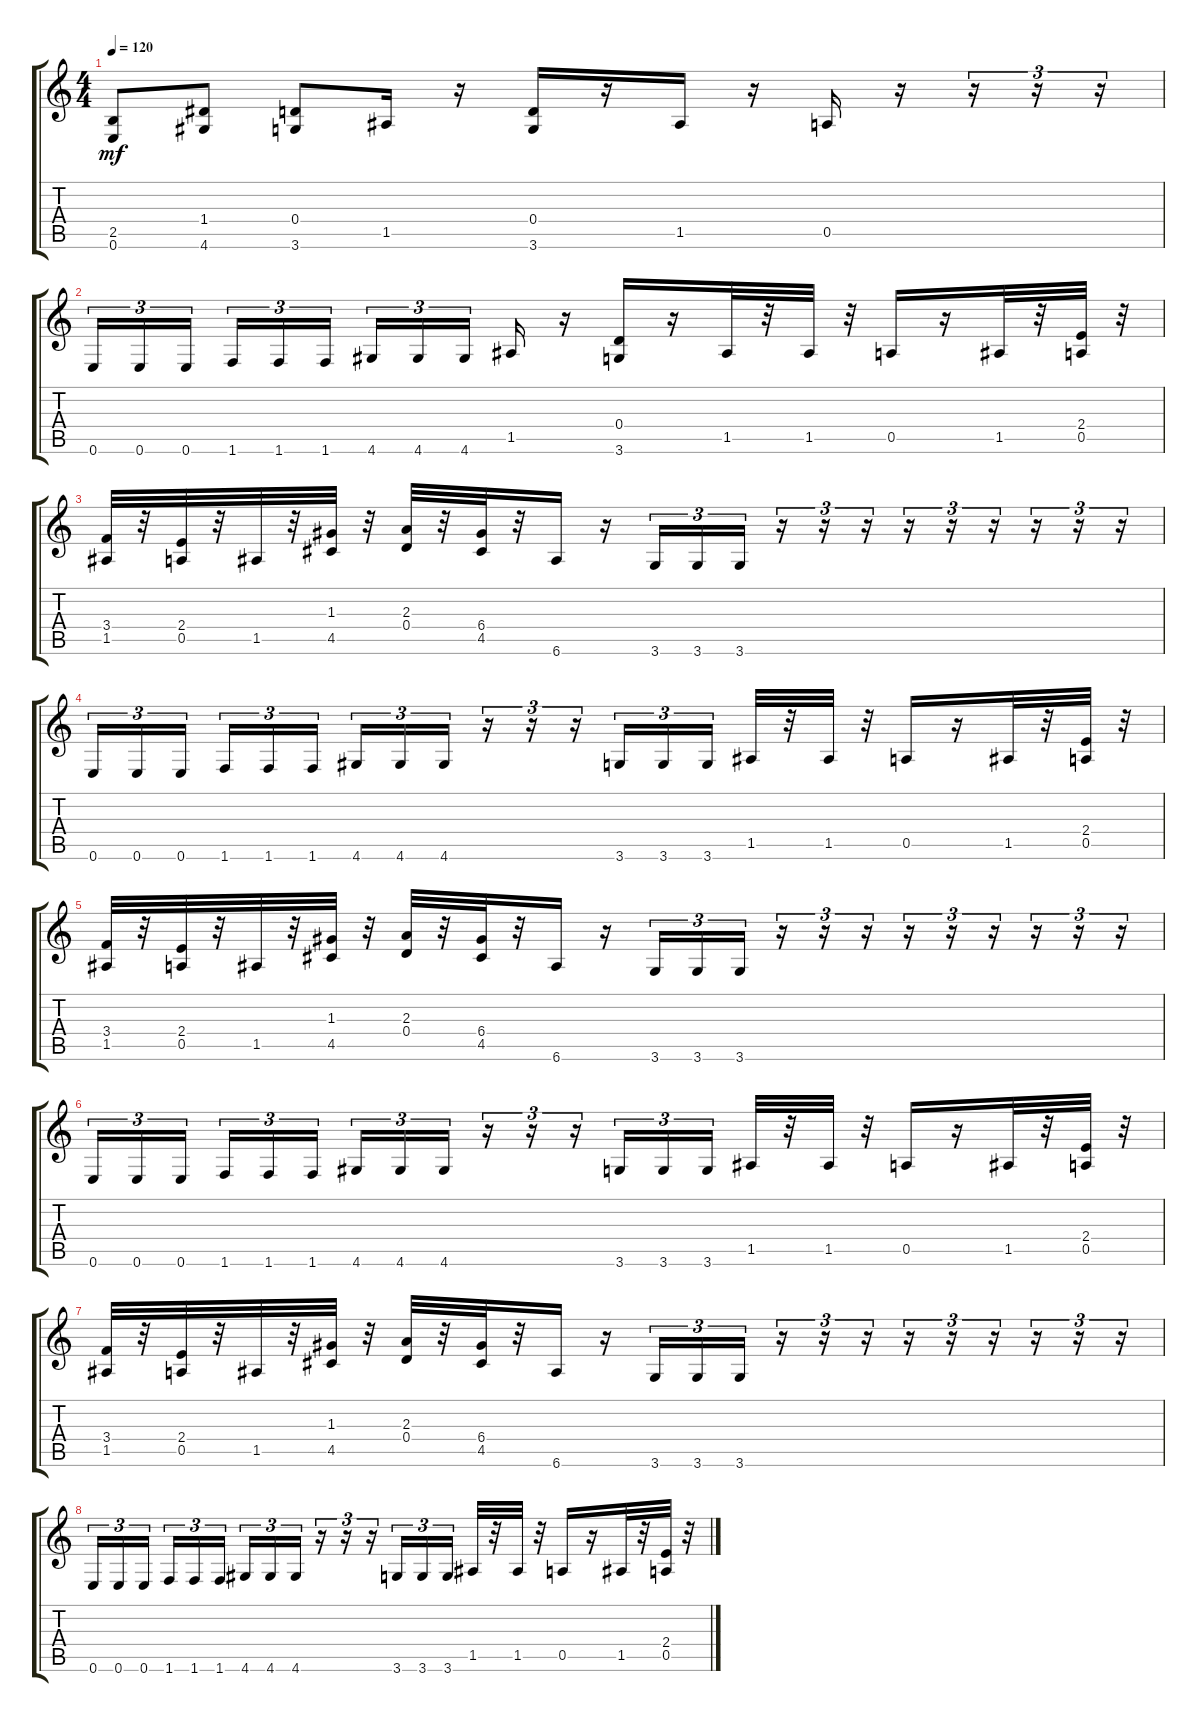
\track "" {instrument distortionguitar}
\staff {score tabs}
\tuning (E4 B3 G3 D3 A2 E2) {hide}
\ts (4 4)
\tempo 120
\clef g2
\ks c
(2.5 0.6).8{dy mf} (1.4 4.6).8 (0.4 3.6).8 1.5.16 r.16 (0.4 3.6).16 r.16 1.5.16 r.16 0.5.16 r.16 r.16{tu (3 2)} r.16{tu (3 2)} r.16{tu (3 2)} |
0.6.16{tu (3 2)} 0.6.16{tu (3 2)} 0.6.16{tu (3 2) beam splitsecondary} 1.6.16{tu (3 2)} 1.6.16{tu (3 2)} 1.6.16{tu (3 2)} 4.6.16{tu (3 2)} 4.6.16{tu (3 2)} 4.6.16{tu (3 2) beam splitsecondary} 1.5.16 r.16 (0.4 3.6).16 r.16 1.5.32 r.32 1.5.32 r.32 0.5.16 r.16 1.5.32 r.32 (2.4 0.5).32 r.32 |
(3.4 1.5).32 r.32 (2.4 0.5).32 r.32 1.5.32 r.32 (1.3 4.5).32 r.32 (2.3 0.4).32 r.32 (6.4 4.5).32 r.32 6.6.16 r.16 3.6.16{tu (3 2)} 3.6.16{tu (3 2)} 3.6.16{tu (3 2)} r.16{tu (3 2)} r.16{tu (3 2)} r.16{tu (3 2)} r.16{tu (3 2)} r.16{tu (3 2)} r.16{tu (3 2)} r.16{tu (3 2)} r.16{tu (3 2)} r.16{tu (3 2)} |
0.6.16{tu (3 2)} 0.6.16{tu (3 2)} 0.6.16{tu (3 2) beam splitsecondary} 1.6.16{tu (3 2)} 1.6.16{tu (3 2)} 1.6.16{tu (3 2)} 4.6.16{tu (3 2)} 4.6.16{tu (3 2)} 4.6.16{tu (3 2)} r.16{tu (3 2)} r.16{tu (3 2)} r.16{tu (3 2)} 3.6.16{tu (3 2)} 3.6.16{tu (3 2)} 3.6.16{tu (3 2) beam splitsecondary} 1.5.32 r.32 1.5.32 r.32 0.5.16 r.16 1.5.32 r.32 (2.4 0.5).32 r.32 |
(3.4 1.5).32 r.32 (2.4 0.5).32 r.32 1.5.32 r.32 (1.3 4.5).32 r.32 (2.3 0.4).32 r.32 (6.4 4.5).32 r.32 6.6.16 r.16 3.6.16{tu (3 2)} 3.6.16{tu (3 2)} 3.6.16{tu (3 2)} r.16{tu (3 2)} r.16{tu (3 2)} r.16{tu (3 2)} r.16{tu (3 2)} r.16{tu (3 2)} r.16{tu (3 2)} r.16{tu (3 2)} r.16{tu (3 2)} r.16{tu (3 2)} |
0.6.16{tu (3 2)} 0.6.16{tu (3 2)} 0.6.16{tu (3 2) beam splitsecondary} 1.6.16{tu (3 2)} 1.6.16{tu (3 2)} 1.6.16{tu (3 2)} 4.6.16{tu (3 2)} 4.6.16{tu (3 2)} 4.6.16{tu (3 2)} r.16{tu (3 2)} r.16{tu (3 2)} r.16{tu (3 2)} 3.6.16{tu (3 2)} 3.6.16{tu (3 2)} 3.6.16{tu (3 2) beam splitsecondary} 1.5.32 r.32 1.5.32 r.32 0.5.16 r.16 1.5.32 r.32 (2.4 0.5).32 r.32 |
(3.4 1.5).32 r.32 (2.4 0.5).32 r.32 1.5.32 r.32 (1.3 4.5).32 r.32 (2.3 0.4).32 r.32 (6.4 4.5).32 r.32 6.6.16 r.16 3.6.16{tu (3 2)} 3.6.16{tu (3 2)} 3.6.16{tu (3 2)} r.16{tu (3 2)} r.16{tu (3 2)} r.16{tu (3 2)} r.16{tu (3 2)} r.16{tu (3 2)} r.16{tu (3 2)} r.16{tu (3 2)} r.16{tu (3 2)} r.16{tu (3 2)} |
0.6.16{tu (3 2)} 0.6.16{tu (3 2)} 0.6.16{tu (3 2) beam splitsecondary} 1.6.16{tu (3 2)} 1.6.16{tu (3 2)} 1.6.16{tu (3 2)} 4.6.16{tu (3 2)} 4.6.16{tu (3 2)} 4.6.16{tu (3 2)} r.16{tu (3 2)} r.16{tu (3 2)} r.16{tu (3 2)} 3.6.16{tu (3 2)} 3.6.16{tu (3 2)} 3.6.16{tu (3 2) beam splitsecondary} 1.5.32 r.32 1.5.32 r.32 0.5.16 r.16 1.5.32 r.32 (2.4 0.5).32 r.32
